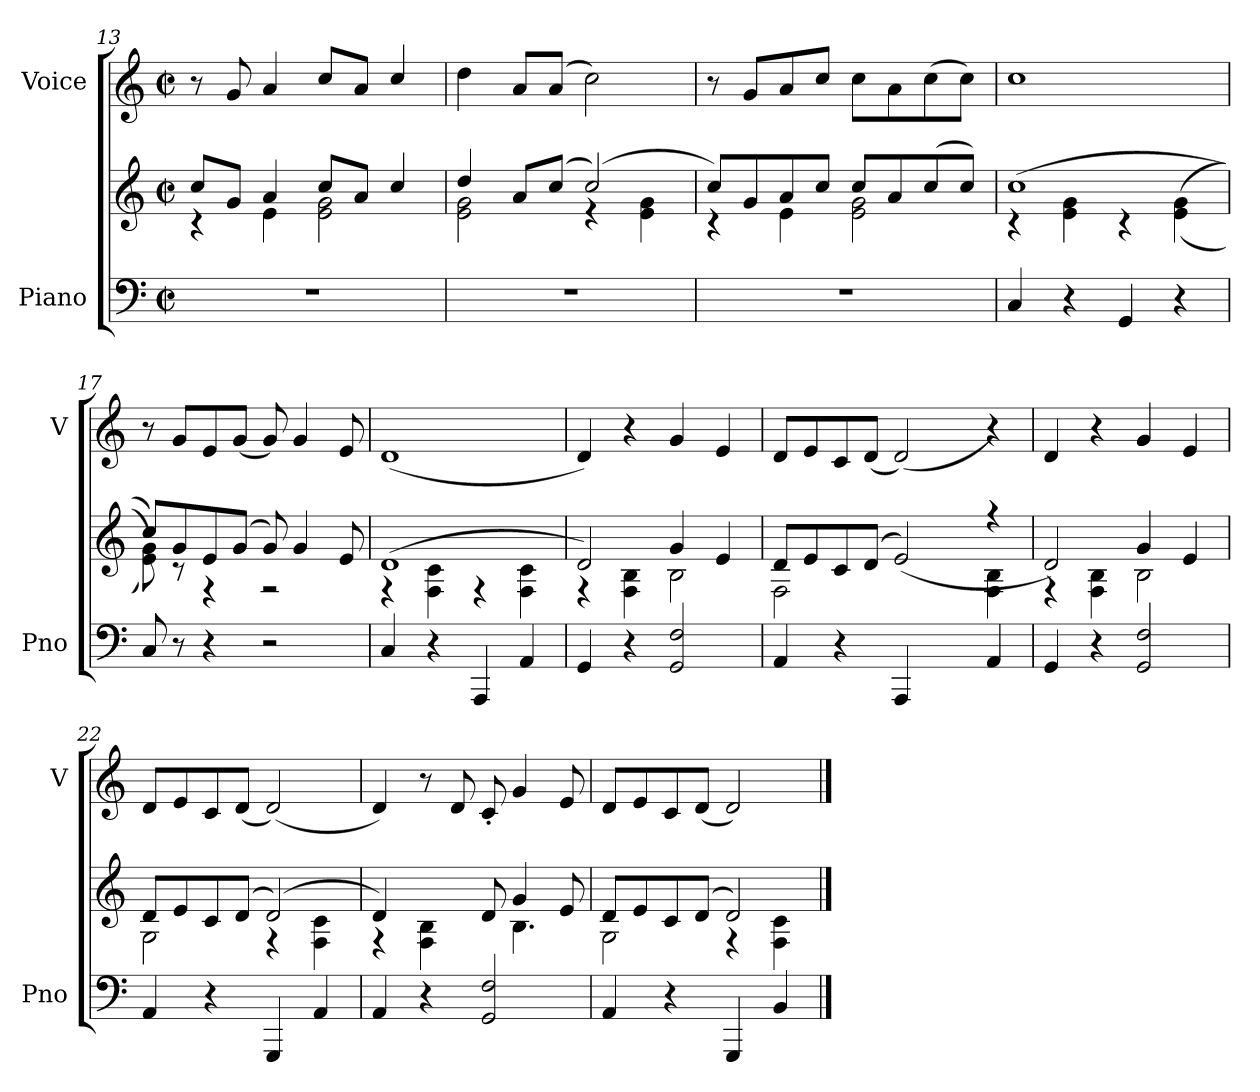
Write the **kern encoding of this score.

**kern	**kern	**kern
*part2	*part2	*part1
*staff3	*staff2	*staff1
*I"Piano	*	*I"Voice
*I'Pno	*	*I'V
!!LO:LB:g=z
*clefF4	*clefG2	*clefG2
*k[]	*k[]	*k[]
*M2/2	*M2/2	*M2/2
*met(c|)	*met(c|)	*met(c|)
=13	=13	=13
*	*^	*
1r	8cc/L	4rc	8r
.	8g/J	.	8g/
.	4a/	4e\	4a/
.	8cc/L	2e\ 2g\	8cc/L
.	8a/J	.	8a/J
.	4cc/	.	4cc/
=14	=14	=14	=14
1r	4dd/	2e\ 2g\	4dd\
.	8a/L	.	8a/L
.	(>8cc/J	.	(>8a/J
.	(>2cc/)	4r	2cc\)
.	.	4e\ 4g\	.
=15	=15	=15	=15
1r	8cc/L)	4rc	8r
.	8g/	.	8g/L
.	8a/	4e\	8a/
.	8cc/J	.	8cc/J
.	8cc/L	2e\ 2g\	8cc\L
.	8a/	.	8a\
.	(>8cc/	.	(>8cc\
.	8cc/J)	.	8cc\J)
!!LO:LB:g=z
=16	=16	=16	=16
4C/	(>1cc	4rc	1cc
4r	.	4e\ 4g\	.
4GG/	.	4rc	.
4r	.	(<(<4e\ 4g\	.
=17	=17	=17	=17
8C/	8cc/L)	8e\ 8g\))	8r
8r	8g/	8r	8g/L
4r	8e/	4r	8e/
.	(>8g/J	.	(<8g/J
2r	8g/)	2r	8g/)
.	4g/	.	4g/
.	8e/	.	8e/
=18	=18	=18	=18
4C/	(>1d	4r	(<1d
4r	.	4F\ 4c\	.
4AAA/	.	4r	.
4AA/	.	4F\ 4c\	.
!!LO:PB:g=z
=19	=19	=19	=19
4GG/	2d/)	4rF	4d/)
4r	.	4F\ 4B\	4r
2GG/ 2F/	4g/	2B\	4g/
.	4e/	.	4e/
=20	=20	=20	=20
4AA/	8d/L	2F\	8d/L
.	8e/	.	8e/
4r	8c/	.	8c/
.	(>8d/J	.	(<8d/J
4AAA/	(>2e/)	2ryy	(<2d/)
4ryy	.	.	.
4AA/	4r	4F\ 4B\	4r)
=21	=21	=21	=21
4GG/	2d/)	4rF	4d/
4r	.	4F\ 4B\	4r
2GG/ 2F/	4g/	2B\	4g/
.	4e/	.	4e/
!!LO:LB:g=z
=22	=22	=22	=22
4AA/	8d/L	2G\	8d/L
.	8e/	.	8e/
4r	8c/	.	8c/
.	(>8d/J	.	(<8d/J
4GGG/	(>2d/)	4r	(<2d/)
4AA/	.	4F\ 4c\	.
=23	=23	=23	=23
4AA/	4d/)	4rF	4d/)
4r	4.ryy	4F\ 4B\	8r
.	.	.	8d/
2GG/ 2F/	.	8d/	8c'/
.	4.B\	4g/	4g/
.	.	8e/	8e/
=24	=24	=24	=24
4AA/	8d/L	2G\	8d/L
.	8e/	.	8e/
4r	8c/	.	8c/
.	(>8d/J	.	(<8d/J
4GGG/	2d/)	4r	2d/)
4BB/	.	4F\ 4c\	.
*	*v	*v	*
==	==	==
*-	*-	*-
